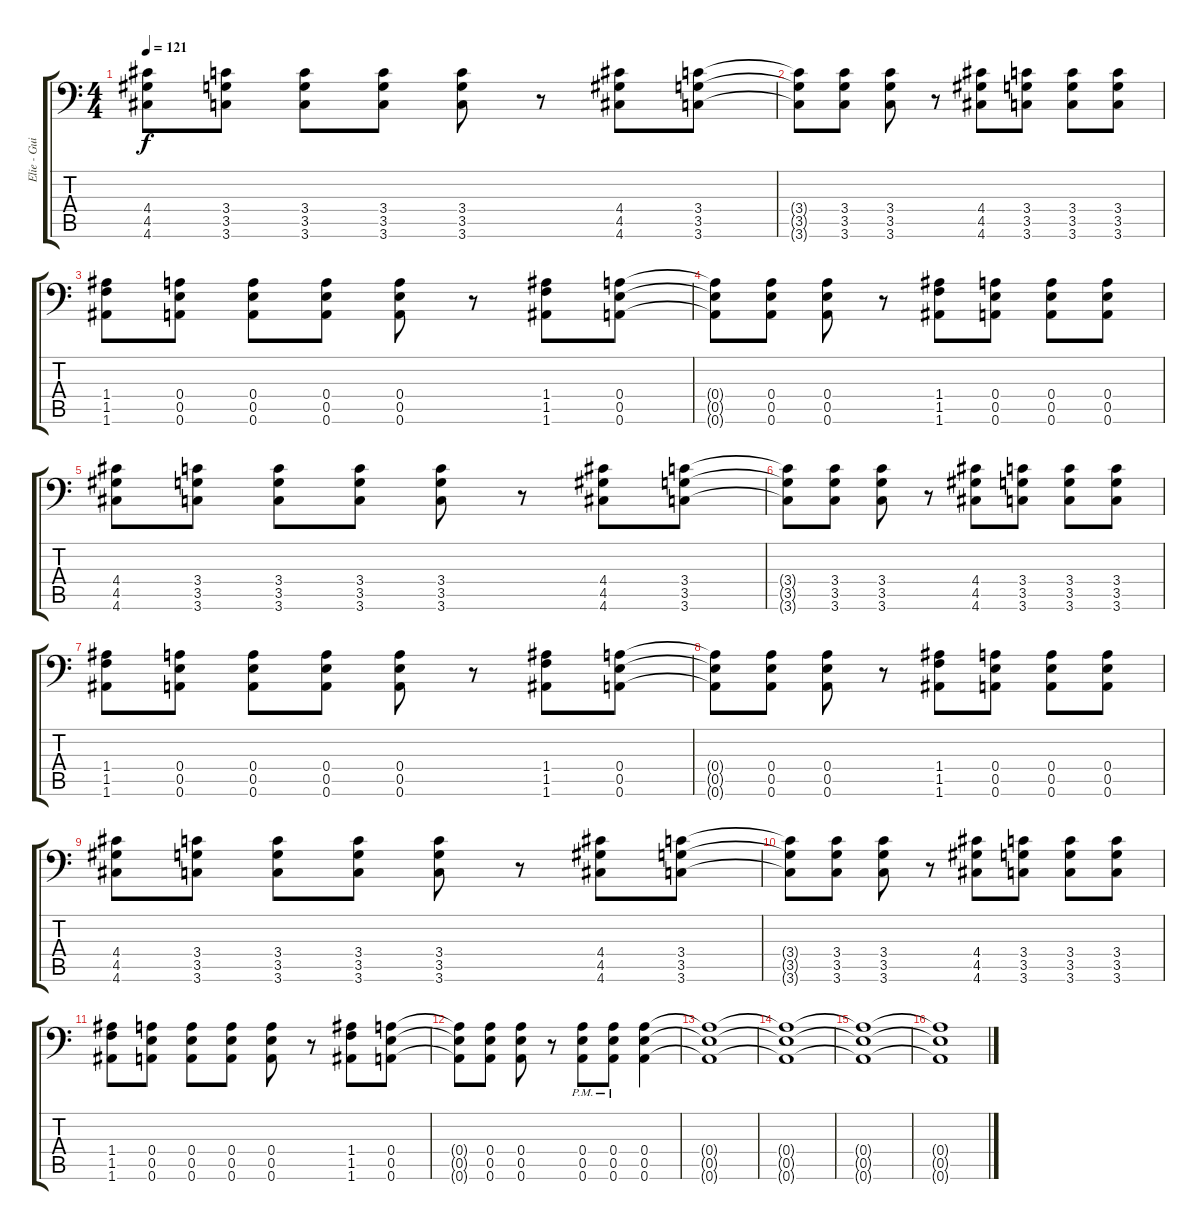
\track ("Elie - Guitare" "Elie - Gui") {instrument distortionguitar}
\staff {score tabs}
\tuning (B3 Gb3 D3 A2 E2 A1) {hide}
\ts (4 4)
\tempo 121
\clef f4
\ks c
(4.4 4.5 4.6).8{dy f} (3.4 3.5 3.6).8 (3.4 3.5 3.6).8 (3.4 3.5 3.6).8 (3.4 3.5 3.6).8 r.8 (4.4 4.5 4.6).8 (3.4 3.5 3.6).8 |
(3.4{t} 3.5{t} 3.6{t}).8 (3.4 3.5 3.6).8 (3.4 3.5 3.6).8 r.8 (4.4 4.5 4.6).8 (3.4 3.5 3.6).8 (3.4 3.5 3.6).8 (3.4 3.5 3.6).8 |
(1.4 1.5 1.6).8 (0.4 0.5 0.6).8 (0.4 0.5 0.6).8 (0.4 0.5 0.6).8 (0.4 0.5 0.6).8 r.8 (1.4 1.5 1.6).8 (0.4 0.5 0.6).8 |
(0.4{t} 0.5{t} 0.6{t}).8 (0.4 0.5 0.6).8 (0.4 0.5 0.6).8 r.8 (1.4 1.5 1.6).8 (0.4 0.5 0.6).8 (0.4 0.5 0.6).8 (0.4 0.5 0.6).8 |
(4.4 4.5 4.6).8 (3.4 3.5 3.6).8 (3.4 3.5 3.6).8 (3.4 3.5 3.6).8 (3.4 3.5 3.6).8 r.8 (4.4 4.5 4.6).8 (3.4 3.5 3.6).8 |
(3.4{t} 3.5{t} 3.6{t}).8 (3.4 3.5 3.6).8 (3.4 3.5 3.6).8 r.8 (4.4 4.5 4.6).8 (3.4 3.5 3.6).8 (3.4 3.5 3.6).8 (3.4 3.5 3.6).8 |
(1.4 1.5 1.6).8 (0.4 0.5 0.6).8 (0.4 0.5 0.6).8 (0.4 0.5 0.6).8 (0.4 0.5 0.6).8 r.8 (1.4 1.5 1.6).8 (0.4 0.5 0.6).8 |
(0.4{t} 0.5{t} 0.6{t}).8 (0.4 0.5 0.6).8 (0.4 0.5 0.6).8 r.8 (1.4 1.5 1.6).8 (0.4 0.5 0.6).8 (0.4 0.5 0.6).8 (0.4 0.5 0.6).8 |
(4.4 4.5 4.6).8 (3.4 3.5 3.6).8 (3.4 3.5 3.6).8 (3.4 3.5 3.6).8 (3.4 3.5 3.6).8 r.8 (4.4 4.5 4.6).8 (3.4 3.5 3.6).8 |
(3.4{t} 3.5{t} 3.6{t}).8 (3.4 3.5 3.6).8 (3.4 3.5 3.6).8 r.8 (4.4 4.5 4.6).8 (3.4 3.5 3.6).8 (3.4 3.5 3.6).8 (3.4 3.5 3.6).8 |
(1.4 1.5 1.6).8 (0.4 0.5 0.6).8 (0.4 0.5 0.6).8 (0.4 0.5 0.6).8 (0.4 0.5 0.6).8 r.8 (1.4 1.5 1.6).8 (0.4 0.5 0.6).8 |
(0.4{t} 0.5{t} 0.6{t}).8 (0.4 0.5 0.6).8 (0.4 0.5 0.6).8 r.8 (0.4{pm} 0.5{pm} 0.6{pm}).8 (0.4{pm} 0.5{pm} 0.6{pm}).8 (0.4 0.5 0.6).4 |
(0.4{t} 0.5{t} 0.6{t}).1{volume 0} |
(0.4{t} 0.5{t} 0.6{t}).1 |
(0.4{t} 0.5{t} 0.6{t}).1 |
(0.4{t} 0.5{t} 0.6{t}).1
